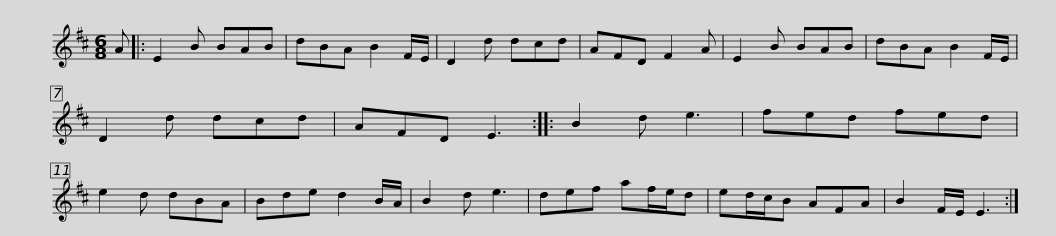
X:1
L:1/8
M:6/8
I:linebreak $
K:D
V:1 treble
V:1
 A |: E2 B BAB | dBA B2 F/E/ | D2 d dcd | AFD F2 A | %5
 E2 B BAB | dBA B2 F/E/ | D2 d dcd |$ AFD E3 :: B2 d e3 | %10
 fed fed | e2 d dBA | Bde d2 B/A/ | B2 d e3 | def af/e/d | %15
 ed/c/B AFA |$ B2 F/E/ E3 :| %17
